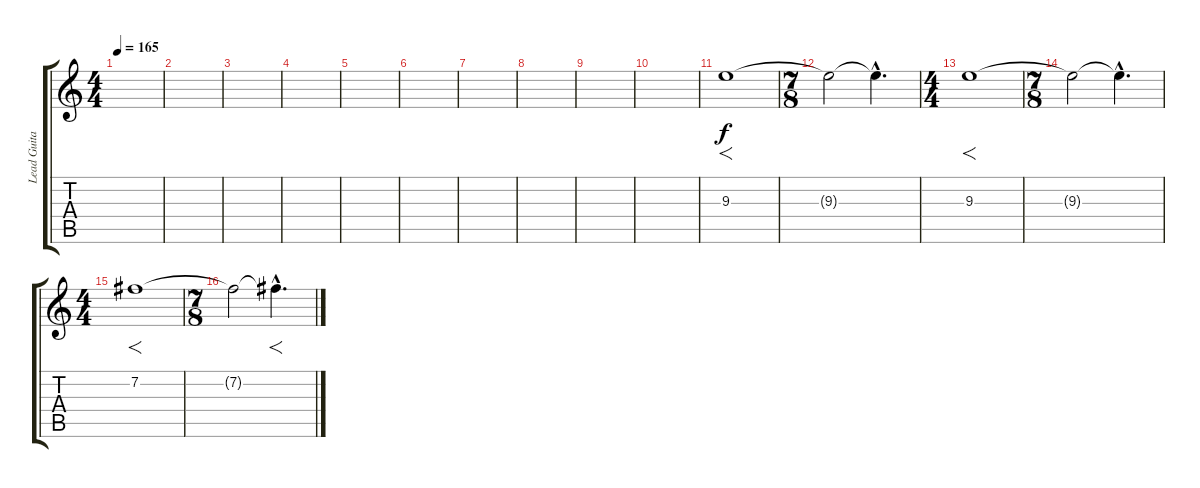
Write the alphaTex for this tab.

\track ("Lead Guitar II" "Lead Guita") {instrument distortionguitar}
\staff {score tabs}
\tuning (E4 B3 G3 D3 A2 E2) {hide}
\ts (4 4)
\tempo 165
\clef g2
\ks c
|
|
|
|
|
|
|
|
|
|
9.3.1{f} |
\ts (7 8)
9.3{t}.2 9.3{hac t}.4{d} |
\ts (4 4)
9.3.1{f} |
\ts (7 8)
9.3{t}.2 9.3{hac t}.4{d} |
\ts (4 4)
7.2.1{f} |
\ts (7 8)
7.2{t}.2 7.2{hac t}.4{f d}
